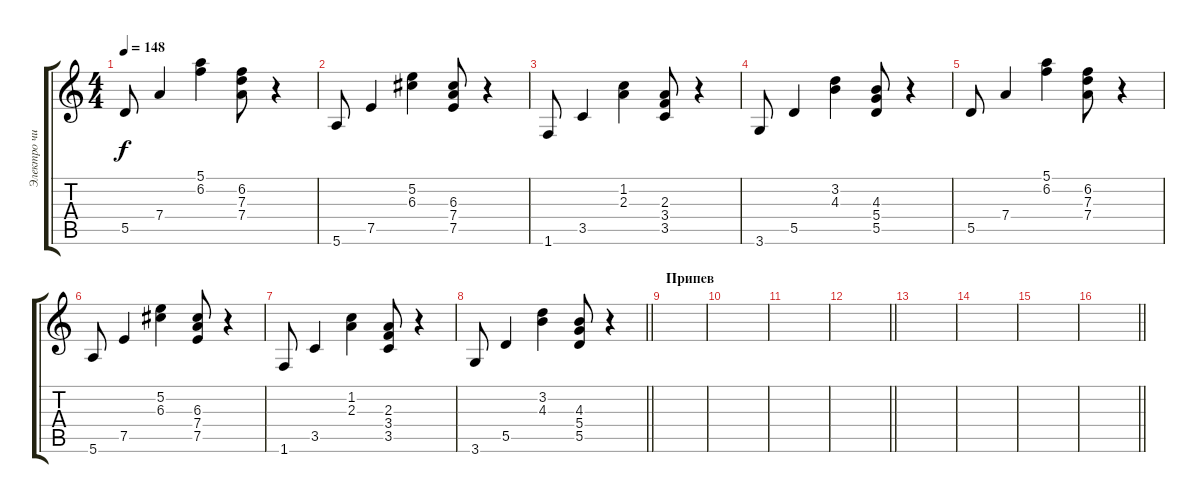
\track ("Электро чистая" "Электро чи") {instrument electricguitarclean}
\staff {score tabs}
\tuning (E4 B3 G3 D3 A2 E2) {hide}
\ts (4 4)
\tempo 148
\clef g2
\ks c
5.5.8{dy f} 7.4.4 (5.1 6.2).4 (6.2 7.3 7.4).8 r.4 |
5.6.8 7.5.4 (5.2 6.3).4 (6.3 7.4 7.5).8 r.4 |
1.6.8 3.5.4 (1.2 2.3).4 (2.3 3.4 3.5).8 r.4 |
3.6.8 5.5.4 (3.2 4.3).4 (4.3 5.4 5.5).8 r.4 |
5.5.8 7.4.4 (5.1 6.2).4 (6.2 7.3 7.4).8 r.4 |
5.6.8 7.5.4 (5.2 6.3).4 (6.3 7.4 7.5).8 r.4 |
1.6.8 3.5.4 (1.2 2.3).4 (2.3 3.4 3.5).8 r.4 |
\barLineRight lightlight
3.6.8 5.5.4 (3.2 4.3).4 (4.3 5.4 5.5).8 r.4 |
\section ("" "Припев")
|
|
|
\barLineRight lightlight
|
|
|
|
\barLineRight lightlight
